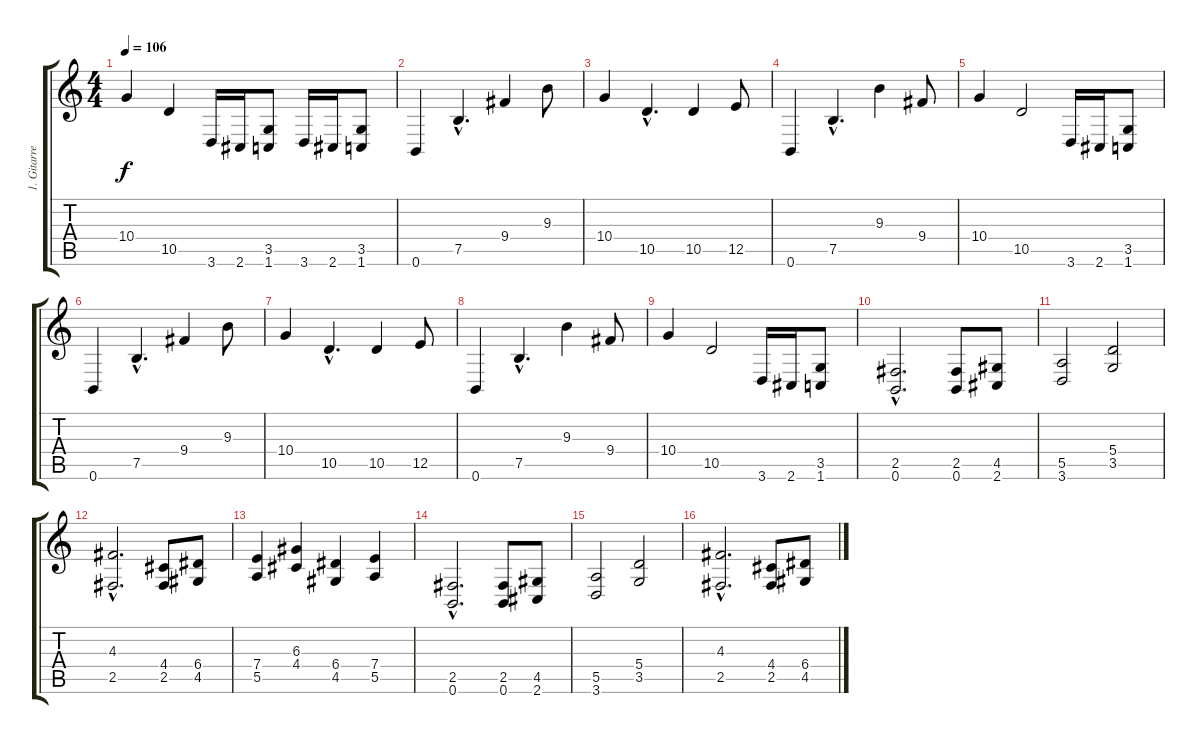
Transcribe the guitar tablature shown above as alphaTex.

\track ("1. Gitarre" "1. Gitarre") {instrument distortionguitar}
\staff {score tabs}
\tuning (B3 Gb3 D3 A2 E2 B1) {hide}
\ts (4 4)
\tempo 106
\clef g2
\ks c
10.4.4{dy f} 10.5.4 3.6.16 2.6.16 (3.5 1.6).8 3.6.16 2.6.16 (3.5 1.6).8 |
0.6.4 7.5{hac}.4{d} 9.4.4 9.3.8 |
10.4.4 10.5{hac}.4{d} 10.5.4 12.5.8 |
0.6.4 7.5{hac}.4{d} 9.3.4 9.4.8 |
10.4.4 10.5.2 3.6.16 2.6.16 (3.5 1.6).8 |
0.6.4 7.5{hac}.4{d} 9.4.4 9.3.8 |
10.4.4 10.5{hac}.4{d} 10.5.4 12.5.8 |
0.6.4 7.5{hac}.4{d} 9.3.4 9.4.8 |
10.4.4 10.5.2 3.6.16 2.6.16 (3.5 1.6).8 |
(2.5{hac} 0.6{hac}).2{d} (2.5 0.6).8 (4.5 2.6).8 |
(5.5 3.6).2 (5.4 3.5).2 |
(4.3{hac} 2.5{hac}).2{d} (4.4 2.5).8 (6.4 4.5).8 |
(7.4 5.5).4 (6.3 4.4).4 (6.4 4.5).4 (7.4 5.5).4 |
(2.5{hac} 0.6{hac}).2{d} (2.5 0.6).8 (4.5 2.6).8 |
(5.5 3.6).2 (5.4 3.5).2 |
(4.3{hac} 2.5{hac}).2{d} (4.4 2.5).8 (6.4 4.5).8
